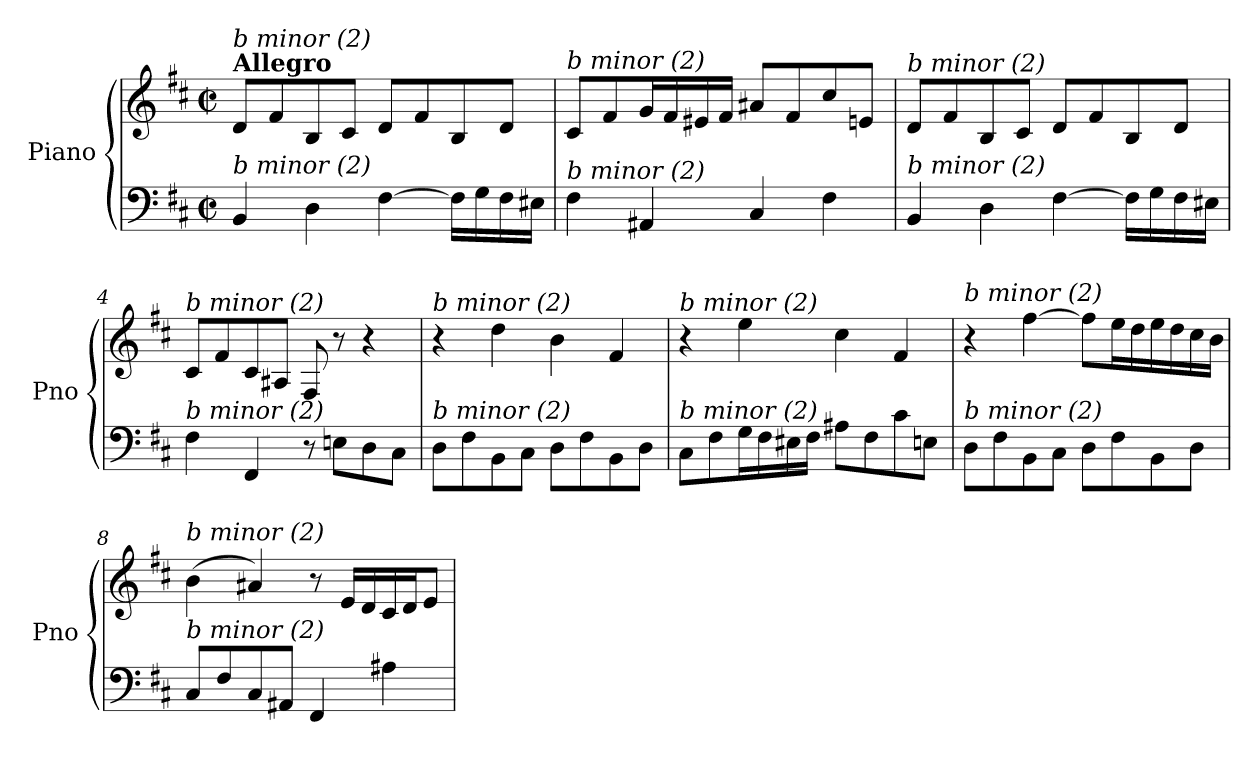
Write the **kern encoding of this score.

**kern	**kern
*part1	*part1
*staff2	*staff1
*I"Piano	*
*I'Pno	*
*clefF4	*clefG2
*k[f#c#]	*k[f#c#]
*M2/2	*M2/2
*met(c|)	*met(c|)
=1	=1
!	!LO:TX:a:B:t=Allegro
!	!LO:TX:i:t=b minor (2)
!LO:TX:i:t=b minor (2)	!
4BB/	8d/L
.	8f#/
4D\	8B/
.	8c#/J
[4F#\	8d/L
.	8f#/
16F#\LL]	8B/
16G\	.
16F#\	8d/J
16E#Xi\JJ	.
=2	=2
!	!LO:TX:i:t=b minor (2)
!LO:TX:i:t=b minor (2)	!
4F#\	8c#/L
.	8f#/
4AA#X/	16g/L
.	16f#/
.	16e#Xi/
.	16f#/JJ
4C#/	8a#X/L
.	8f#/
4F#\	8cc#/
.	8en/J
=3	=3
!	!LO:TX:i:t=b minor (2)
!LO:TX:i:t=b minor (2)	!
4BB/	8d/L
.	8f#/
4D\	8B/
.	8c#/J
[4F#\	8d/L
.	8f#/
16F#\LL]	8B/
16G\	.
16F#\	8d/J
16E#Xi\JJ	.
=4	=4
!	!LO:TX:i:t=b minor (2)
!LO:TX:i:t=b minor (2)	!
4F#\	8c#/L
.	8f#/
4FF#/	8c#/
.	8A#X/J
8r	8F#/
8En\L	8r
8D\	4r
8C#\J	.
!!LO:LB:g=z
=5	=5
!	!LO:TX:i:t=b minor (2)
!LO:TX:i:t=b minor (2)	!
8D\L	4r
8F#\	.
8BB\	4dd\
8C#\J	.
8D\L	4b\
8F#\	.
8BB\	4f#/
8D\J	.
=6	=6
!	!LO:TX:i:t=b minor (2)
!LO:TX:i:t=b minor (2)	!
8C#\L	4r
8F#\	.
16G\L	4ee\
16F#\	.
16E#Xi\	.
16F#\JJ	.
8A#X\L	4cc#\
8F#\	.
8c#\	4f#/
8En\J	.
=7	=7
!	!LO:TX:i:t=b minor (2)
!LO:TX:i:t=b minor (2)	!
8D\L	4r
8F#\	.
8BB\	[4ff#\
8C#\J	.
8D\L	8ff#\L]
8F#\	16ee\L
.	16dd\
8BB\	16ee\
.	16dd\
8D\J	16cc#\
.	16b\JJ
=8	=8
!	!LO:TX:i:t=b minor (2)
!LO:TX:i:t=b minor (2)	!
8C#/L	(4b\
8F#/	.
8C#/	4a#X/)
8AA#X/J	.
4FF#/	8r
.	16e/LL
.	16d/
4A#X\	16c#/
.	16d/J
.	8e/J
=	=
*-	*-
